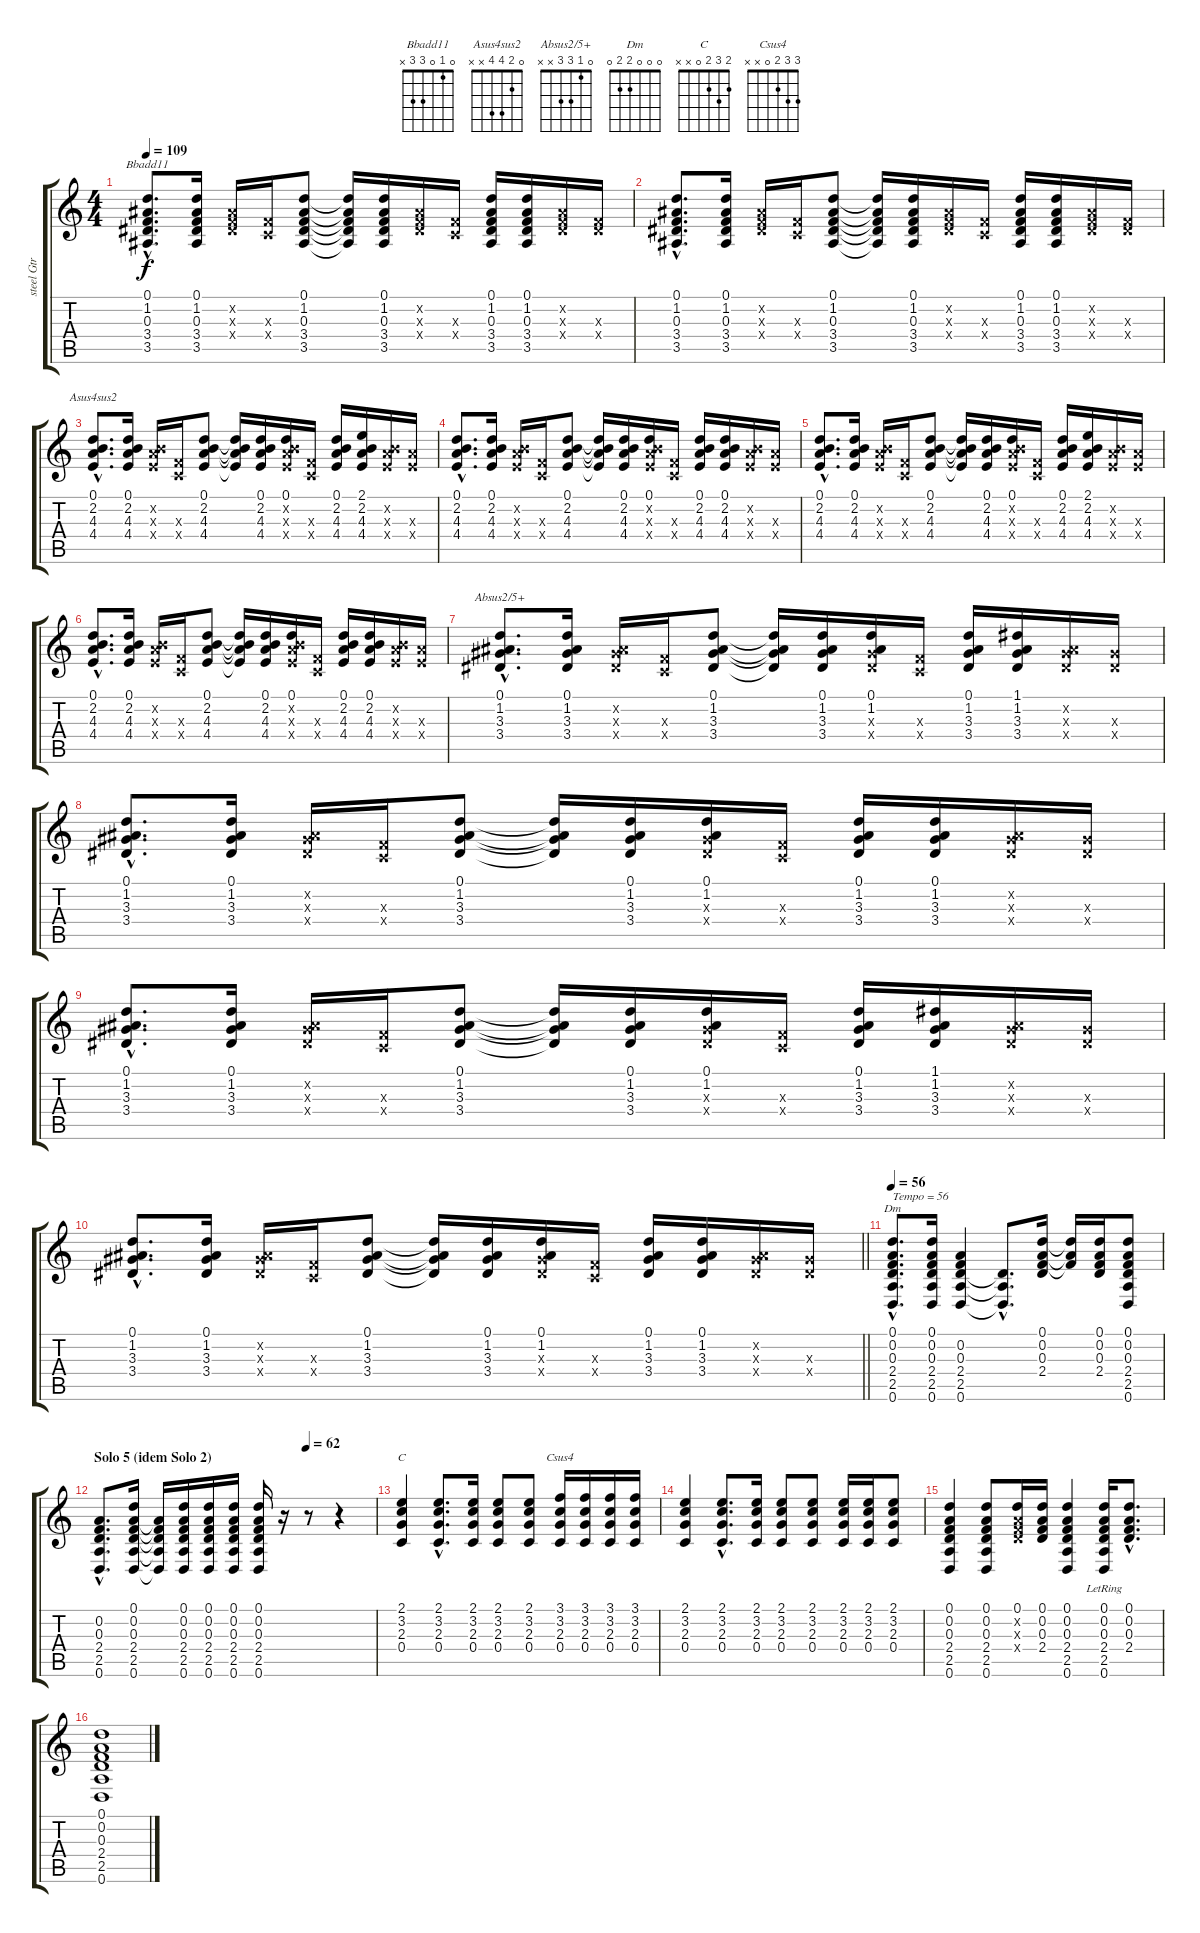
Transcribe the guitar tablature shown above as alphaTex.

\track ("steel Gtr" "steel Gtr") {instrument acousticguitarsteel}
\staff {score tabs}
\tuning (D4 A3 F3 C3 G2 D2) {hide}
\chord ("Bbadd11" 0 1 0 3 3 x)
\chord ("Asus4sus2" 0 2 4 4 x x)
\chord ("Absus2/5+" 0 1 3 3 x x)
\chord ("Dm" 0 0 0 2 2 0)
\chord ("C" 2 3 2 0 x x)
\chord ("Csus4" 3 3 2 0 x x)
\ts (4 4)
\tempo 109
\clef g2
\ks c
(0.1{hac} 1.2{hac} 0.3{hac} 3.4{hac} 3.5{hac}).8{d ch "Bbadd11" dy f} (0.1 1.2 0.3 3.4 3.5).16 (1.2{x} 0.3{x} 3.4{x}).16 (0.3{x} 0.4{x}).16 (0.1 1.2 0.3 3.4 3.5).8 (0.1{t} 1.2{t} 0.3{t} 3.4{t} 3.5{t}).16 (0.1 1.2 0.3 3.4 3.5).16 (1.2{x} 0.3{x} 3.4{x}).16 (0.3{x} 0.4{x}).16 (0.1 1.2 0.3 3.4 3.5).16 (0.1 1.2 0.3 3.4 3.5).16 (1.2{x} 0.3{x} 3.4{x}).16 (0.3{x} 3.4{x}).16 |
(0.1{hac} 1.2{hac} 0.3{hac} 3.4{hac} 3.5{hac}).8{d} (0.1 1.2 0.3 3.4 3.5).16 (1.2{x} 0.3{x} 3.4{x}).16 (0.3{x} 0.4{x}).16 (0.1 1.2 0.3 3.4 3.5).8 (0.1{t} 1.2{t} 0.3{t} 3.4{t} 3.5{t}).16 (0.1 1.2 0.3 3.4 3.5).16 (1.2{x} 0.3{x} 3.4{x}).16 (0.3{x} 0.4{x}).16 (0.1 1.2 0.3 3.4 3.5).16 (0.1 1.2 0.3 3.4 3.5).16 (1.2{x} 0.3{x} 3.4{x}).16 (0.3{x} 3.4{x}).16 |
(0.1{hac} 2.2{hac} 4.3{hac} 4.4{hac}).8{d ch "Asus4sus2"} (0.1 2.2 4.3 4.4).16 (2.2{x} 4.3{x} 4.4{x}).16 (0.3{x} 0.4{x}).16 (0.1 2.2 4.3 4.4).8 (0.1{t} 2.2{t} 4.3{t} 4.4{t}).16 (0.1 2.2 4.3 4.4).16 (0.1 2.2{x} 4.3{x} 4.4{x}).16 (0.3{x} 0.4{x}).16 (0.1 2.2 4.3 4.4).16 (2.1 2.2 4.3 4.4).16 (2.2{x} 4.3{x} 4.4{x}).16 (4.3{x} 4.4{x}).16 |
(0.1{hac} 2.2{hac} 4.3{hac} 4.4{hac}).8{d} (0.1 2.2 4.3 4.4).16 (2.2{x} 4.3{x} 4.4{x}).16 (0.3{x} 0.4{x}).16 (0.1 2.2 4.3 4.4).8 (0.1{t} 2.2{t} 4.3{t} 4.4{t}).16 (0.1 2.2 4.3 4.4).16 (0.1 2.2{x} 4.3{x} 4.4{x}).16 (0.3{x} 0.4{x}).16 (0.1 2.2 4.3 4.4).16 (0.1 2.2 4.3 4.4).16 (2.2{x} 4.3{x} 4.4{x}).16 (4.3{x} 4.4{x}).16 |
(0.1{hac} 2.2{hac} 4.3{hac} 4.4{hac}).8{d} (0.1 2.2 4.3 4.4).16 (2.2{x} 4.3{x} 4.4{x}).16 (0.3{x} 0.4{x}).16 (0.1 2.2 4.3 4.4).8 (0.1{t} 2.2{t} 4.3{t} 4.4{t}).16 (0.1 2.2 4.3 4.4).16 (0.1 2.2{x} 4.3{x} 4.4{x}).16 (0.3{x} 0.4{x}).16 (0.1 2.2 4.3 4.4).16 (2.1 2.2 4.3 4.4).16 (2.2{x} 4.3{x} 4.4{x}).16 (4.3{x} 4.4{x}).16 |
(0.1{hac} 2.2{hac} 4.3{hac} 4.4{hac}).8{d} (0.1 2.2 4.3 4.4).16 (2.2{x} 4.3{x} 4.4{x}).16 (0.3{x} 0.4{x}).16 (0.1 2.2 4.3 4.4).8 (0.1{t} 2.2{t} 4.3{t} 4.4{t}).16 (0.1 2.2 4.3 4.4).16 (0.1 2.2{x} 4.3{x} 4.4{x}).16 (0.3{x} 0.4{x}).16 (0.1 2.2 4.3 4.4).16 (0.1 2.2 4.3 4.4).16 (2.2{x} 4.3{x} 4.4{x}).16 (4.3{x} 4.4{x}).16 |
(0.1{hac} 1.2{hac} 3.3{hac} 3.4{hac}).8{d ch "Absus2/5+"} (0.1 1.2 3.3 3.4).16 (1.2{x} 3.3{x} 3.4{x}).16 (0.3{x} 0.4{x}).16 (0.1 1.2 3.3 3.4).8 (0.1{t} 1.2{t} 3.3{t} 3.4{t}).16 (0.1 1.2 3.3 3.4).16 (0.1 1.2 3.3{x} 3.4{x}).16 (0.3{x} 0.4{x}).16 (0.1 1.2 3.3 3.4).16 (1.1 1.2 3.3 3.4).16 (1.2{x} 3.3{x} 3.4{x}).16 (3.3{x} 3.4{x}).16 |
(0.1{hac} 1.2{hac} 3.3{hac} 3.4{hac}).8{d} (0.1 1.2 3.3 3.4).16 (1.2{x} 3.3{x} 3.4{x}).16 (0.3{x} 0.4{x}).16 (0.1 1.2 3.3 3.4).8 (0.1{t} 1.2{t} 3.3{t} 3.4{t}).16 (0.1 1.2 3.3 3.4).16 (0.1 1.2 3.3{x} 3.4{x}).16 (0.3{x} 0.4{x}).16 (0.1 1.2 3.3 3.4).16 (0.1 1.2 3.3 3.4).16 (1.2{x} 3.3{x} 3.4{x}).16 (3.3{x} 3.4{x}).16 |
(0.1{hac} 1.2{hac} 3.3{hac} 3.4{hac}).8{d} (0.1 1.2 3.3 3.4).16 (1.2{x} 3.3{x} 3.4{x}).16 (0.3{x} 0.4{x}).16 (0.1 1.2 3.3 3.4).8 (0.1{t} 1.2{t} 3.3{t} 3.4{t}).16 (0.1 1.2 3.3 3.4).16 (0.1 1.2 3.3{x} 3.4{x}).16 (0.3{x} 0.4{x}).16 (0.1 1.2 3.3 3.4).16 (1.1 1.2 3.3 3.4).16 (1.2{x} 3.3{x} 3.4{x}).16 (3.3{x} 3.4{x}).16 |
\barLineRight lightlight
(0.1{hac} 1.2{hac} 3.3{hac} 3.4{hac}).8{d} (0.1 1.2 3.3 3.4).16 (1.2{x} 3.3{x} 3.4{x}).16 (0.3{x} 0.4{x}).16 (0.1 1.2 3.3 3.4).8 (0.1{t} 1.2{t} 3.3{t} 3.4{t}).16 (0.1 1.2 3.3 3.4).16 (0.1 1.2 3.3{x} 3.4{x}).16 (0.3{x} 0.4{x}).16 (0.1 1.2 3.3 3.4).16 (0.1 1.2 3.3 3.4).16 (1.2{x} 3.3{x} 3.4{x}).16 (3.3{x} 3.4{x}).16 |
\tempo 56
(0.1{hac} 0.2{hac} 0.3{hac} 2.4{hac} 2.5{hac} 0.6{hac}).8{d ch "Dm" txt "Tempo = 56"} (0.1 0.2 0.3 2.4 2.5 0.6).16 (0.2 0.3 2.4 2.5 0.6).4 (2.4{hac t} 2.5{hac t} 0.6{hac t}).8{d} (0.1 0.2 0.3 2.4).16 (0.1{t} 0.2{t} 0.3{t}).16 (0.1 0.2 0.3 2.4).16 (0.1 0.2 0.3 2.4 2.5 0.6).8 |
\section ("" "Solo 5 (idem Solo 2)")
\tempo (62 0.75)
(0.2{hac} 0.3{hac} 2.4{hac} 2.5{hac} 0.6{hac}).8{d} (0.1 0.2 0.3 2.4 2.5 0.6).16 (0.2{t} 0.3{t} 2.4{t} 2.5{t} 0.6{t}).16 (0.1 0.2 0.3 2.4 2.5 0.6).16 (0.1 0.2 0.3 2.4 2.5 0.6).16 (0.1 0.2 0.3 2.4 2.5 0.6).16 (0.1 0.2 0.3 2.4 2.5 0.6).16 r.16 r.8 r.4 |
(2.1 3.2 2.3 0.4).4{ch "C"} (2.1{hac} 3.2{hac} 2.3{hac} 0.4{hac}).8{d} (2.1 3.2 2.3 0.4).16 (2.1 3.2 2.3 0.4).8 (2.1 3.2 2.3 0.4).8 (3.1 3.2 2.3 0.4).16{ch "Csus4"} (3.1 3.2 2.3 0.4).16 (3.1 3.2 2.3 0.4).16 (3.1 3.2 2.3 0.4).16 |
(2.1 3.2 2.3 0.4).4 (2.1{hac} 3.2{hac} 2.3{hac} 0.4{hac}).8{d} (2.1 3.2 2.3 0.4).16 (2.1 3.2 2.3 0.4).8 (2.1 3.2 2.3 0.4).8 (2.1 3.2 2.3 0.4).16 (2.1 3.2 2.3 0.4).16 (2.1 3.2 2.3 0.4).8 |
(0.1 0.2 0.3 2.4 2.5 0.6).4 (0.1 0.2 0.3 2.4 2.5 0.6).8 (0.1 0.2{x} 0.3{x} 2.4{x}).16 (0.1 0.2 0.3 2.4).16 (0.1 0.2 0.3 2.4 2.5 0.6).4 (0.1 0.2 0.3 2.4 2.5{lr} 0.6{lr}).16 (0.1{hac} 0.2{hac} 0.3{hac} 2.4{hac}).8{d} |
(0.1 0.2 0.3 2.4 2.5 0.6).1
